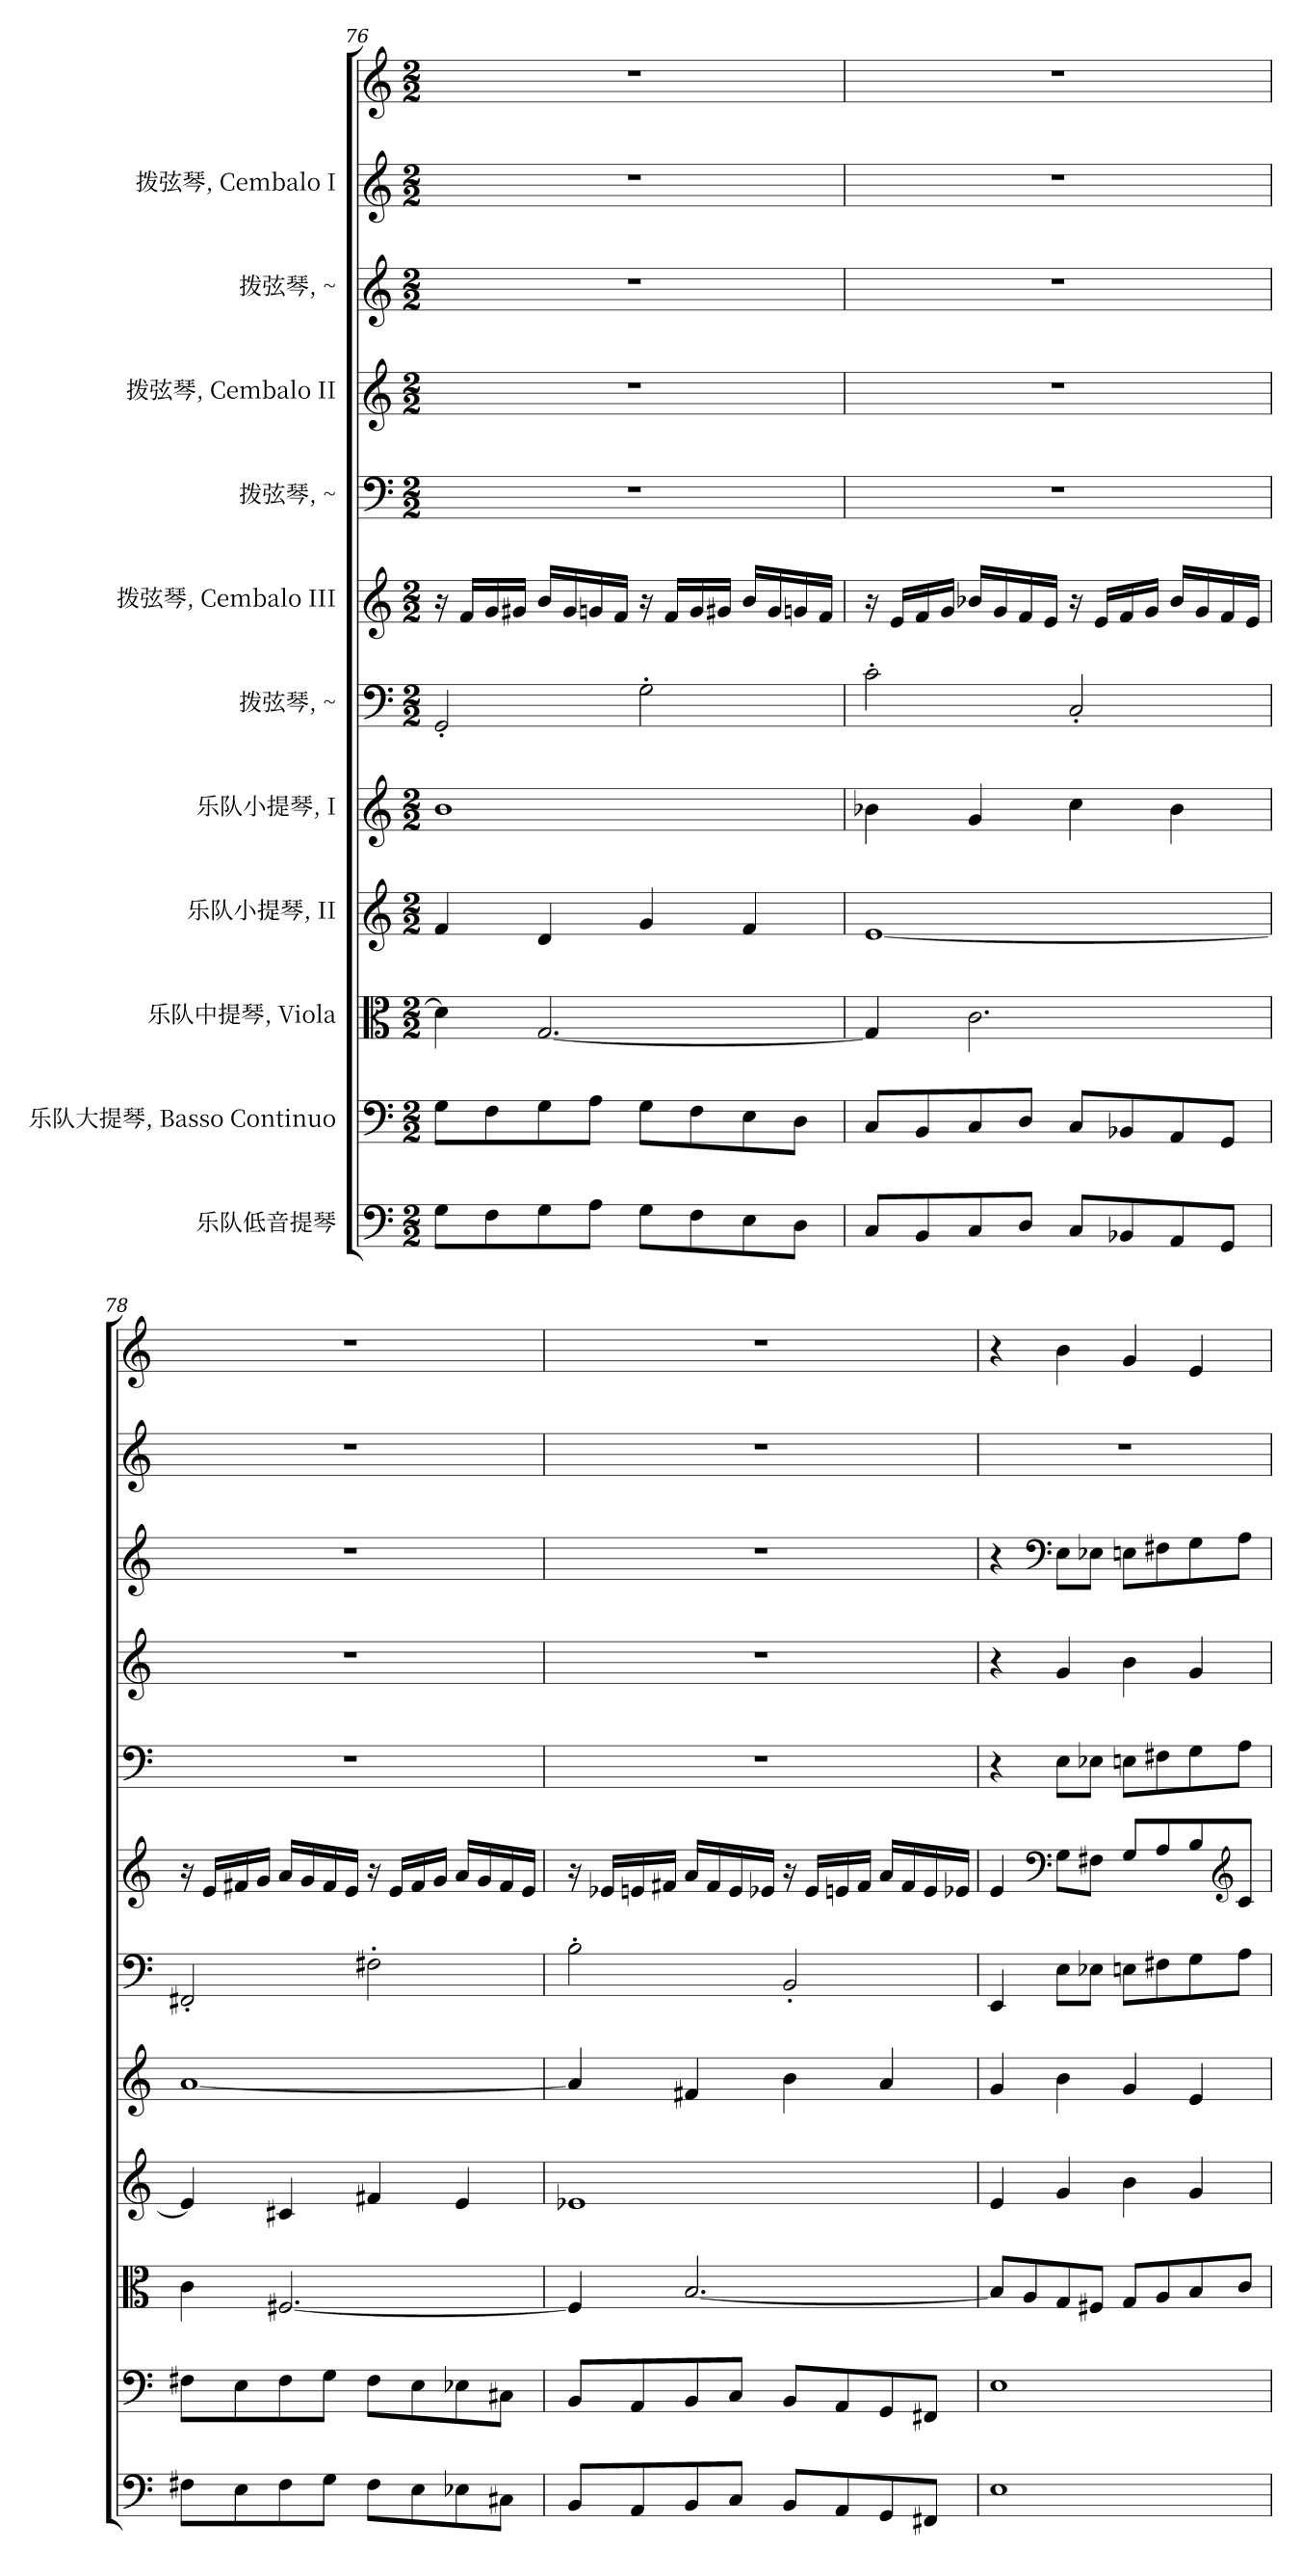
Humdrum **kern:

**kern	**kern	**kern	**kern	**kern	**kern	**kern	**kern	**kern	**kern	**kern	**kern
*part11	*part10	*part9	*part8	*part7	*part6	*part5	*part4	*part3	*part2	*part1	*part1
*staff12	*staff11	*staff10	*staff9	*staff8	*staff7	*staff6	*staff5	*staff4	*staff3	*staff2	*staff1
*I"乐队低音提琴	*I"乐队大提琴, Basso Continuo	*I"乐队中提琴, Viola	*I"乐队小提琴, II	*I"乐队小提琴, I	*I"拨弦琴, ~	*I"拨弦琴, Cembalo III	*I"拨弦琴, ~	*I"拨弦琴, Cembalo II	*I"拨弦琴, ~	*I"拨弦琴, Cembalo I	*
!!LO:PB:g=z
*clefF4	*clefF4	*clefC3	*clefG2	*clefG2	*clefF4	*clefG2	*clefF4	*clefG2	*clefG2	*clefG2	*clefG2
*ITrd7c12	*	*	*	*	*	*	*	*	*	*	*
*k[]	*k[]	*k[]	*k[]	*k[]	*k[]	*k[]	*k[]	*k[]	*k[]	*k[]	*k[]
*M2/2	*M2/2	*M2/2	*M2/2	*M2/2	*M2/2	*M2/2	*M2/2	*M2/2	*M2/2	*M2/2	*M2/2
=76	=76	=76	=76	=76	=76	=76	=76	=76	=76	=76	=76
8GG\L	8G\L	4d\]	4f/	1b	2GG'/	16r	1r	1r	1r	1r	1r
.	.	.	.	.	.	16f/LL	.	.	.	.	.
8FF\	8F\	.	.	.	.	16g/	.	.	.	.	.
.	.	.	.	.	.	16g#X/JJ	.	.	.	.	.
8GG\	8G\	[2.G/	4d/	.	.	16b/LL	.	.	.	.	.
.	.	.	.	.	.	16g#/	.	.	.	.	.
8AA\J	8A\J	.	.	.	.	16gn/	.	.	.	.	.
.	.	.	.	.	.	16f/JJ	.	.	.	.	.
8GG\L	8G\L	.	4g/	.	2G'\	16r	.	.	.	.	.
.	.	.	.	.	.	16f/LL	.	.	.	.	.
8FF\	8F\	.	.	.	.	16g/	.	.	.	.	.
.	.	.	.	.	.	16g#X/JJ	.	.	.	.	.
8EE\	8E\	.	4f/	.	.	16b/LL	.	.	.	.	.
.	.	.	.	.	.	16g#/	.	.	.	.	.
8DD\J	8D\J	.	.	.	.	16gn/	.	.	.	.	.
.	.	.	.	.	.	16f/JJ	.	.	.	.	.
=77	=77	=77	=77	=77	=77	=77	=77	=77	=77	=77	=77
8CC/L	8C/L	4G/]	[1e	4b-X\	2c'\	16r	1r	1r	1r	1r	1r
.	.	.	.	.	.	16e/LL	.	.	.	.	.
8BBB/	8BB/	.	.	.	.	16f/	.	.	.	.	.
.	.	.	.	.	.	16g/JJ	.	.	.	.	.
8CC/	8C/	2.c\	.	4g/	.	16b-X/LL	.	.	.	.	.
.	.	.	.	.	.	16g/	.	.	.	.	.
8DD/J	8D/J	.	.	.	.	16f/	.	.	.	.	.
.	.	.	.	.	.	16e/JJ	.	.	.	.	.
8CC/L	8C/L	.	.	4cc\	2C'/	16r	.	.	.	.	.
.	.	.	.	.	.	16e/LL	.	.	.	.	.
8BBB-X/	8BB-X/	.	.	.	.	16f/	.	.	.	.	.
.	.	.	.	.	.	16g/JJ	.	.	.	.	.
8AAA/	8AA/	.	.	4b-\	.	16b-/LL	.	.	.	.	.
.	.	.	.	.	.	16g/	.	.	.	.	.
8GGG/J	8GG/J	.	.	.	.	16f/	.	.	.	.	.
.	.	.	.	.	.	16e/JJ	.	.	.	.	.
!!LO:PB:g=z
=78	=78	=78	=78	=78	=78	=78	=78	=78	=78	=78	=78
8FF#X\L	8F#X\L	4c\	4e/]	[1a	2FF#X'/	16r	1r	1r	1r	1r	1r
.	.	.	.	.	.	16e/LL	.	.	.	.	.
8EE\	8E\	.	.	.	.	16f#X/	.	.	.	.	.
.	.	.	.	.	.	16g/JJ	.	.	.	.	.
8FF#\	8F#\	[2.F#X/	4c#X/	.	.	16a/LL	.	.	.	.	.
.	.	.	.	.	.	16g/	.	.	.	.	.
8GG\J	8G\J	.	.	.	.	16f#/	.	.	.	.	.
.	.	.	.	.	.	16e/JJ	.	.	.	.	.
8FF#\L	8F#\L	.	4f#X/	.	2F#X'\	16r	.	.	.	.	.
.	.	.	.	.	.	16e/LL	.	.	.	.	.
8EE\	8E\	.	.	.	.	16f#/	.	.	.	.	.
.	.	.	.	.	.	16g/JJ	.	.	.	.	.
8EE-X\	8E-X\	.	4e/	.	.	16a/LL	.	.	.	.	.
.	.	.	.	.	.	16g/	.	.	.	.	.
8CC#X\J	8C#X\J	.	.	.	.	16f#/	.	.	.	.	.
.	.	.	.	.	.	16e/JJ	.	.	.	.	.
=79	=79	=79	=79	=79	=79	=79	=79	=79	=79	=79	=79
8BBB/L	8BB/L	4F#/]	1e-X	4a/]	2B'\	16r	1r	1r	1r	1r	1r
.	.	.	.	.	.	16e-X/LL	.	.	.	.	.
8AAA/	8AA/	.	.	.	.	16en/	.	.	.	.	.
.	.	.	.	.	.	16f#X/JJ	.	.	.	.	.
8BBB/	8BB/	[2.B/	.	4f#X/	.	16a/LL	.	.	.	.	.
.	.	.	.	.	.	16f#/	.	.	.	.	.
8CC/J	8C/J	.	.	.	.	16e/	.	.	.	.	.
.	.	.	.	.	.	16e-X/JJ	.	.	.	.	.
8BBB/L	8BB/L	.	.	4b\	2BB'/	16r	.	.	.	.	.
.	.	.	.	.	.	16e-/LL	.	.	.	.	.
8AAA/	8AA/	.	.	.	.	16en/	.	.	.	.	.
.	.	.	.	.	.	16f#/JJ	.	.	.	.	.
8GGG/	8GG/	.	.	4a/	.	16a/LL	.	.	.	.	.
.	.	.	.	.	.	16f#/	.	.	.	.	.
8FFF#X/J	8FF#X/J	.	.	.	.	16e/	.	.	.	.	.
.	.	.	.	.	.	16e-X/JJ	.	.	.	.	.
!!LO:PB:g=z
=80	=80	=80	=80	=80	=80	=80	=80	=80	=80	=80	=80
1EE	1E	8B/L]	4e/	4g/	4EE/	4e/	4r	4r	4r	1r	4r
.	.	8A/	.	.	.	.	.	.	.	.	.
*	*	*	*	*	*	*clefF4	*	*	*clefF4	*	*
.	.	8G/	4g/	4b\	8E\L	8G\L	8E\L	4g/	8E\L	.	4b\
.	.	8F#X/J	.	.	8E-X\J	8F#X\J	8E-X\J	.	8E-X\J	.	.
.	.	8G/L	4b\	4g/	8En\L	8G/L	8En\L	4b\	8En\L	.	4g/
.	.	8A/	.	.	8F#X\	8A/	8F#X\	.	8F#X\	.	.
.	.	8B/	4g/	4e/	8G\	8B/	8G\	4g/	8G\	.	4e/
*	*	*	*	*	*	*clefG2	*	*	*	*	*
.	.	8c/J	.	.	8A\J	8c/J	8A\J	.	8A\J	.	.
=	=	=	=	=	=	=	=	=	=	=	=
*-	*-	*-	*-	*-	*-	*-	*-	*-	*-	*-	*-
